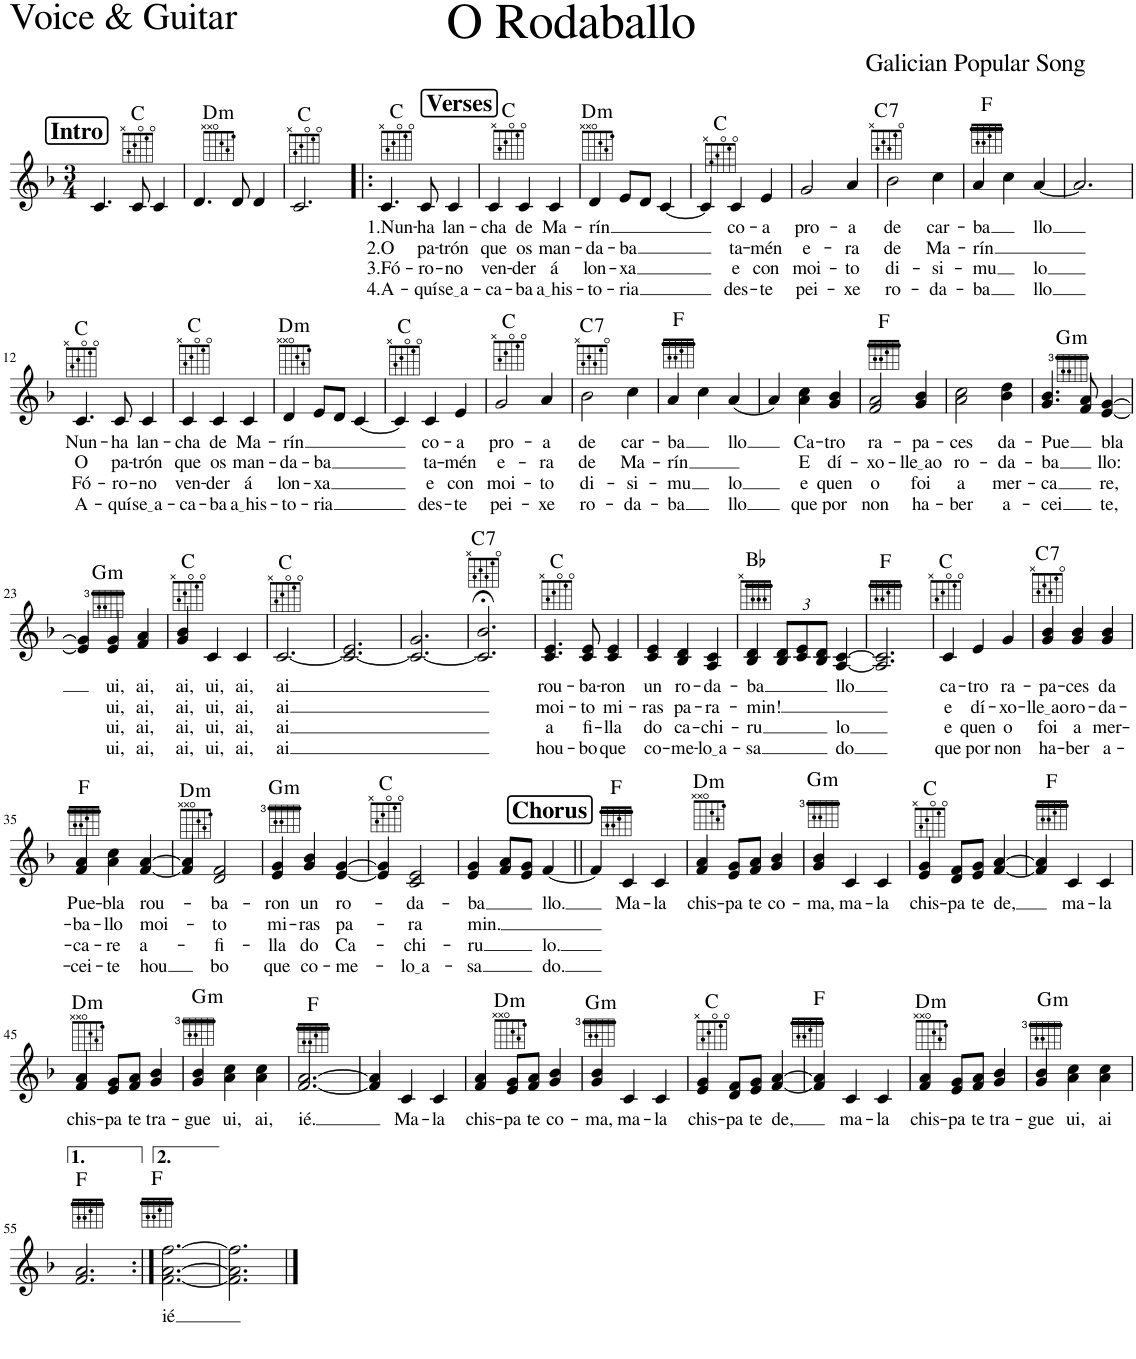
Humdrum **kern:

**kern	**text	**text	**text	**text	**harte
*part1	*part1	*part1	*part1	*part1	*part1
*staff1	*staff1	*staff1	*staff1	*staff1	*
*I"Voz	*	*	*	*	*
*I'V.	*	*	*	*	*
*clefG2	*	*	*	*	*
*k[b-]	*	*	*	*	*
*M3/4	*	*	*	*	*
!!LO:REH:place=s1:a:B:cj:fs=14:t=Intro
=1	=1	=1	=1	=1	=1
4.c/	.	.	.	.	C:maj
8c/	.	.	.	.	.
4c/	.	.	.	.	.
=2	=2	=2	=2	=2	=2
!	!	!	!	!	!LO:H:kt=m
4.d/	.	.	.	.	D:min
8d/	.	.	.	.	.
4d/	.	.	.	.	.
=3	=3	=3	=3	=3	=3
2.c/	.	.	.	.	C:maj
!!LO:REH:place=s1:a:B:cj:fs=14:t=Verses
=4!|:	=4!|:	=4!|:	=4!|:	=4!|:	=4!|:
!	!LO:LY:b	!LO:LY:b	!LO:LY:b	!LO:LY:b	!
4.c/	1.Nun-	2.O	3.Fó-	4.A-	C:maj
!	!LO:LY:b	!LO:LY:b	!LO:LY:b	!LO:LY:b	!
8c/	-ha	pa-	-ro-	-quí	.
!	!LO:LY:b	!LO:LY:b	!LO:LY:b	!LO:LY:b	!
4c/	lan-	-trón	-no	se a	.
=5	=5	=5	=5	=5	=5
!	!LO:LY:b	!LO:LY:b	!LO:LY:b	!LO:LY:b	!
4c/	-cha	que	ven-	-ca-	C:maj
!	!LO:LY:b	!LO:LY:b	!LO:LY:b	!LO:LY:b	!
4c/	de	os	-der	-ba	.
!	!LO:LY:b	!LO:LY:b	!LO:LY:b	!LO:LY:b	!
4c/	Ma-	man-	á	a his	.
=6	=6	=6	=6	=6	=6
!	!LO:LY:b	!LO:LY:b	!LO:LY:b	!LO:LY:b	!LO:H:kt=m
4d/	-rín	-da-	lon-	-to-	D:min
!	!	!LO:LY:b	!LO:LY:b	!LO:LY:b	!
8e/L	.	-ba	-xa	-ria	.
8d/J	.	.	.	.	.
[4c/	.	.	.	.	.
=7	=7	=7	=7	=7	=7
4c/]	.	.	.	.	C:maj
!	!LO:LY:b	!LO:LY:b	!LO:LY:b	!LO:LY:b	!
4c/	co-	ta-	e	-des-	.
!	!LO:LY:b	!LO:LY:b	!LO:LY:b	!LO:LY:b	!
4e/	-a	-mén	con	-te	.
=8	=8	=8	=8	=8	=8
!	!LO:LY:b	!LO:LY:b	!LO:LY:b	!LO:LY:b	!
2g/	pro-	e-	moi-	pei-	.
!	!LO:LY:b	!LO:LY:b	!LO:LY:b	!LO:LY:b	!
4a/	-a	-ra	-to	-xe	.
=9	=9	=9	=9	=9	=9
!	!LO:LY:b	!LO:LY:b	!LO:LY:b	!LO:LY:b	!LO:H:kt=7
2b-\	de	de	di-	ro-	C:7
!	!LO:LY:b	!LO:LY:b	!LO:LY:b	!LO:LY:b	!
4cc\	car-	Ma-	-si-	-da-	.
=10	=10	=10	=10	=10	=10
!	!LO:LY:b	!LO:LY:b	!LO:LY:b	!LO:LY:b	!
4a/	-ba	-rín	-mu	-ba	F:maj
4cc\	.	.	.	.	.
!	!LO:LY:b	!	!LO:LY:b	!LO:LY:b	!
[4a/	llo	.	lo	llo	.
=11	=11	=11	=11	=11	=11
2.a/]	.	.	.	.	.
!!LO:LB:g=z
=12	=12	=12	=12	=12	=12
!	!LO:LY:b	!LO:LY:b	!LO:LY:b	!LO:LY:b	!
4.c/	Nun-	O	Fó-	A-	C:maj
!	!LO:LY:b	!LO:LY:b	!LO:LY:b	!LO:LY:b	!
8c/	-ha	pa-	-ro-	-quí	.
!	!LO:LY:b	!LO:LY:b	!LO:LY:b	!LO:LY:b	!
4c/	lan-	-trón	-no	se a	.
=13	=13	=13	=13	=13	=13
!	!LO:LY:b	!LO:LY:b	!LO:LY:b	!LO:LY:b	!
4c/	-cha	que	ven-	-ca-	C:maj
!	!LO:LY:b	!LO:LY:b	!LO:LY:b	!LO:LY:b	!
4c/	de	os	-der	-ba	.
!	!LO:LY:b	!LO:LY:b	!LO:LY:b	!LO:LY:b	!
4c/	Ma-	man-	á	a his	.
=14	=14	=14	=14	=14	=14
!	!LO:LY:b	!LO:LY:b	!LO:LY:b	!LO:LY:b	!LO:H:kt=m
4d/	-rín	-da-	lon-	-to-	D:min
!	!	!LO:LY:b	!LO:LY:b	!LO:LY:b	!
8e/L	.	-ba	-xa	-ria	.
8d/J	.	.	.	.	.
[4c/	.	.	.	.	.
=15	=15	=15	=15	=15	=15
4c/]	.	.	.	.	C:maj
!	!LO:LY:b	!LO:LY:b	!LO:LY:b	!LO:LY:b	!
4c/	co-	ta-	e	-des-	.
!	!LO:LY:b	!LO:LY:b	!LO:LY:b	!LO:LY:b	!
4e/	-a	-mén	con	-te	.
=16	=16	=16	=16	=16	=16
!	!LO:LY:b	!LO:LY:b	!LO:LY:b	!LO:LY:b	!
2g/	pro-	e-	moi-	pei-	C:maj
!	!LO:LY:b	!LO:LY:b	!LO:LY:b	!LO:LY:b	!
4a/	-a	-ra	-to	-xe	.
=17	=17	=17	=17	=17	=17
!	!LO:LY:b	!LO:LY:b	!LO:LY:b	!LO:LY:b	!LO:H:kt=7
2b-\	de	de	di-	ro-	C:7
!	!LO:LY:b	!LO:LY:b	!LO:LY:b	!LO:LY:b	!
4cc\	car-	Ma-	-si-	-da-	.
=18	=18	=18	=18	=18	=18
!	!LO:LY:b	!LO:LY:b	!LO:LY:b	!LO:LY:b	!
4a/	-ba	-rín	-mu	-ba	F:maj
4cc\	.	.	.	.	.
!	!LO:LY:b	!	!LO:LY:b	!LO:LY:b	!
(4a/	llo	.	lo	llo	.
=19	=19	=19	=19	=19	=19
4a/)	.	.	.	.	.
!	!LO:LY:b	!LO:LY:b	!LO:LY:b	!LO:LY:b	!
4a\ 4cc\	-Ca-	E	e	que	.
!	!LO:LY:b	!LO:LY:b	!LO:LY:b	!LO:LY:b	!
4g/ 4b-/	-tro	dí-	quen	por	.
=20	=20	=20	=20	=20	=20
!	!LO:LY:b	!LO:LY:b	!LO:LY:b	!LO:LY:b	!
2f/ 2a/	ra-	-xo-	o	non	F:maj
!	!LO:LY:b	!LO:LY:b	!LO:LY:b	!LO:LY:b	!
4g/ 4b-/	-pa-	lle ao	foi	ha-	.
=21	=21	=21	=21	=21	=21
!	!LO:LY:b	!LO:LY:b	!LO:LY:b	!LO:LY:b	!
2a\ 2cc\	-ces	ro-	a	-ber	.
!	!LO:LY:b	!LO:LY:b	!LO:LY:b	!LO:LY:b	!
4b-\ 4dd\	da-	-da-	mer-	a-	.
=22	=22	=22	=22	=22	=22
!	!LO:LY:b	!LO:LY:b	!LO:LY:b	!LO:LY:b	!LO:H:kt=m
4.g/ 4.b-/	-Pue	-ba	-ca	-cei	G:min
8f/ 8a/	.	.	.	.	.
!	!LO:LY:b	!LO:LY:b	!LO:LY:b	!LO:LY:b	!
[4e/ [4g/	bla	llo:	re,	te,	.
!!LO:LB:g=z
=23	=23	=23	=23	=23	=23
!	!	!	!	!	!LO:H:kt=m
4e/] 4g/]	.	.	.	.	G:min
!	!LO:LY:b	!LO:LY:b	!LO:LY:b	!LO:LY:b	!
4e/ 4g/	ui,	ui,	ui,	ui,	.
!	!LO:LY:b	!LO:LY:b	!LO:LY:b	!LO:LY:b	!
4f/ 4a/	ai,	ai,	ai,	ai,	.
=24	=24	=24	=24	=24	=24
!	!LO:LY:b	!LO:LY:b	!LO:LY:b	!LO:LY:b	!
4g/ 4b-/	ai,	ai,	ai,	ai,	C:maj
!	!LO:LY:b	!LO:LY:b	!LO:LY:b	!LO:LY:b	!
4c/	ui,	ui,	ui,	ui,	.
!	!LO:LY:b	!LO:LY:b	!LO:LY:b	!LO:LY:b	!
4c/	ai,	ai,	ai,	ai,	.
=25	=25	=25	=25	=25	=25
!	!LO:LY:b	!LO:LY:b	!LO:LY:b	!LO:LY:b	!
[2.c/	ai	ai	ai	ai	C:maj
=26	=26	=26	=26	=26	=26
2.c/_ 2.e/	.	.	.	.	.
=27	=27	=27	=27	=27	=27
2.c/_ 2.g/	.	.	.	.	.
=28	=28	=28	=28	=28	=28
!	!	!	!	!	!LO:H:kt=7
2.c/];< 2.b-/;<	.	.	.	.	C:7
=29	=29	=29	=29	=29	=29
!	!LO:LY:b	!LO:LY:b	!LO:LY:b	!LO:LY:b	!
4.c/ 4.e/	rou-	moi-	a	hou-	C:maj
!	!LO:LY:b	!LO:LY:b	!LO:LY:b	!LO:LY:b	!
8c/ 8e/	-ba-	-to	fi-	-bo	.
!	!LO:LY:b	!LO:LY:b	!LO:LY:b	!LO:LY:b	!
4c/ 4e/	-ron	mi-	-lla	que	.
=30	=30	=30	=30	=30	=30
!	!LO:LY:b	!LO:LY:b	!LO:LY:b	!LO:LY:b	!
4c/ 4e/	un	-ras	do	co-	.
!	!LO:LY:b	!LO:LY:b	!LO:LY:b	!LO:LY:b	!
4B-/ 4d/	ro-	pa-	ca-	-me-	.
!	!LO:LY:b	!LO:LY:b	!LO:LY:b	!LO:LY:b	!
4A/ 4c/	-da-	-ra-	-chi-	lo a	.
=31	=31	=31	=31	=31	=31
!	!LO:LY:b	!LO:LY:b	!LO:LY:b	!LO:LY:b	!
4B-/ 4d/	-ba	-min!	-ru	-sa	Bb:maj
*Xbrackettup	*	*	*	*	*
12B-/ 12d/L	.	.	.	.	.
12c/ 12e/	.	.	.	.	.
12B-/ 12d/J	.	.	.	.	.
!	!LO:LY:b	!	!LO:LY:b	!LO:LY:b	!
[4A/ [4c/	llo	.	lo	do	.
=32	=32	=32	=32	=32	=32
2.A/] 2.c/]	.	.	.	.	F:maj
=33	=33	=33	=33	=33	=33
!	!LO:LY:b	!LO:LY:b	!LO:LY:b	!LO:LY:b	!
4c/	ca-	e	e	que	C:maj
!	!LO:LY:b	!LO:LY:b	!LO:LY:b	!LO:LY:b	!
4e/	-tro	dí-	quen	por	.
!	!LO:LY:b	!LO:LY:b	!LO:LY:b	!LO:LY:b	!
4g/	ra-	-xo-	o	non	.
=34	=34	=34	=34	=34	=34
!	!LO:LY:b	!LO:LY:b	!LO:LY:b	!LO:LY:b	!LO:H:kt=7
4g/ 4b-/	-pa-	lle ao	foi	ha-	C:7
!	!LO:LY:b	!LO:LY:b	!LO:LY:b	!LO:LY:b	!
4g/ 4b-/	-ces	ro-	a	-ber	.
!	!LO:LY:b	!LO:LY:b	!LO:LY:b	!LO:LY:b	!
4g/ 4b-/	da	-da-	mer-	a-	.
!!LO:LB:g=z
=35	=35	=35	=35	=35	=35
!	!LO:LY:b	!LO:LY:b	!LO:LY:b	!LO:LY:b	!
4f/ 4a/	Pue-	-ba-	-ca-	-cei-	F:maj
!	!LO:LY:b	!LO:LY:b	!LO:LY:b	!LO:LY:b	!
4a\ 4cc\	-bla	-llo	re	te	.
!	!LO:LY:b	!LO:LY:b	!LO:LY:b	!LO:LY:b	!
[4f/ [4a/	rou-	moi-	a-	hou	.
=36	=36	=36	=36	=36	=36
!	!	!	!	!	!LO:H:kt=m
4f/] 4a/]	.	.	.	.	D:min
!	!LO:LY:b	!LO:LY:b	!LO:LY:b	!LO:LY:b	!
2d/ 2f/	-ba-	to	-fi-	bo	.
=37	=37	=37	=37	=37	=37
!	!LO:LY:b	!LO:LY:b	!LO:LY:b	!LO:LY:b	!LO:H:kt=m
4e/ 4g/	-ron	mi-	-lla	que	G:min
!	!LO:LY:b	!LO:LY:b	!LO:LY:b	!LO:LY:b	!
4g/ 4b-/	un	-ras	do	co-	.
!	!LO:LY:b	!LO:LY:b	!LO:LY:b	!LO:LY:b	!
[4e/ [4g/	ro-	-pa-	Ca-	-me-	.
=38	=38	=38	=38	=38	=38
4e/] 4g/]	.	.	.	.	C:maj
!	!LO:LY:b	!LO:LY:b	!LO:LY:b	!LO:LY:b	!
2c/ 2e/	-da-	ra	chi-	lo a	.
=39	=39	=39	=39	=39	=39
!	!LO:LY:b	!LO:LY:b	!LO:LY:b	!LO:LY:b	!
4e/ 4g/	-ba	min.	-ru	-sa	.
8f/ 8a/L	.	.	.	.	.
8e/ 8g/J	.	.	.	.	.
!	!LO:LY:b	!	!LO:LY:b	!LO:LY:b	!
[4f/	llo.	.	lo.	do.	.
!!LO:REH:place=s1:a:B:cj:fs=14:t=Chorus:qo=1
=40||	=40||	=40||	=40||	=40||	=40||
4f/]	.	.	.	.	F:maj
!	!LO:LY:b	!	!	!	!
4c/	Ma-	.	.	.	.
!	!LO:LY:b	!	!	!	!
4c/	-la	.	.	.	.
=41	=41	=41	=41	=41	=41
!	!LO:LY:b	!	!	!	!LO:H:kt=m
4f/ 4a/	chis-	.	.	.	D:min
!	!LO:LY:b	!	!	!	!
8e/ 8g/L	-pa	.	.	.	.
!	!LO:LY:b	!	!	!	!
8f/ 8a/J	te	.	.	.	.
!	!LO:LY:b	!	!	!	!
4g/ 4b-/	co-	.	.	.	.
=42	=42	=42	=42	=42	=42
!	!LO:LY:b	!	!	!	!LO:H:kt=m
4g/ 4b-/	-ma,	.	.	.	G:min
!	!LO:LY:b	!	!	!	!
4c/	ma-	.	.	.	.
!	!LO:LY:b	!	!	!	!
4c/	-la	.	.	.	.
=43	=43	=43	=43	=43	=43
!	!LO:LY:b	!	!	!	!
4e/ 4g/	chis-	.	.	.	C:maj
!	!LO:LY:b	!	!	!	!
8d/ 8f/L	-pa	.	.	.	.
!	!LO:LY:b	!	!	!	!
8e/ 8g/J	te	.	.	.	.
!	!LO:LY:b	!	!	!	!
[4f/ [4a/	de,	.	.	.	.
=44	=44	=44	=44	=44	=44
4f/] 4a/]	.	.	.	.	F:maj
!	!LO:LY:b	!	!	!	!
4c/	ma-	.	.	.	.
!	!LO:LY:b	!	!	!	!
4c/	-la	.	.	.	.
!!LO:LB:g=z
=45	=45	=45	=45	=45	=45
!	!LO:LY:b	!	!	!	!LO:H:kt=m
4f/ 4a/	chis-	.	.	.	D:min
!	!LO:LY:b	!	!	!	!
8e/ 8g/L	-pa	.	.	.	.
!	!LO:LY:b	!	!	!	!
8f/ 8a/J	te	.	.	.	.
!	!LO:LY:b	!	!	!	!
4g/ 4b-/	tra-	.	.	.	.
=46	=46	=46	=46	=46	=46
!	!LO:LY:b	!	!	!	!LO:H:kt=m
4g/ 4b-/	-gue	.	.	.	G:min
!	!LO:LY:b	!	!	!	!
4a\ 4cc\	ui,	.	.	.	.
!	!LO:LY:b	!	!	!	!
4a\ 4cc\	ai,	.	.	.	.
=47	=47	=47	=47	=47	=47
!	!LO:LY:b	!	!	!	!
[2.f/ [2.a/	ié.	.	.	.	F:maj
=48	=48	=48	=48	=48	=48
4f/] 4a/]	.	.	.	.	.
!	!LO:LY:b	!	!	!	!
4c/	Ma-	.	.	.	.
!	!LO:LY:b	!	!	!	!
4c/	-la	.	.	.	.
=49	=49	=49	=49	=49	=49
!	!LO:LY:b	!	!	!	!LO:H:kt=m
4f/ 4a/	chis-	.	.	.	D:min
!	!LO:LY:b	!	!	!	!
8e/ 8g/L	-pa	.	.	.	.
!	!LO:LY:b	!	!	!	!
8f/ 8a/J	te	.	.	.	.
!	!LO:LY:b	!	!	!	!
4g/ 4b-/	co-	.	.	.	.
=50	=50	=50	=50	=50	=50
!	!LO:LY:b	!	!	!	!LO:H:kt=m
4g/ 4b-/	-ma,	.	.	.	G:min
!	!LO:LY:b	!	!	!	!
4c/	ma-	.	.	.	.
!	!LO:LY:b	!	!	!	!
4c/	-la	.	.	.	.
=51	=51	=51	=51	=51	=51
!	!LO:LY:b	!	!	!	!
4e/ 4g/	chis-	.	.	.	C:maj
!	!LO:LY:b	!	!	!	!
8d/ 8f/L	-pa	.	.	.	.
!	!LO:LY:b	!	!	!	!
8e/ 8g/J	te	.	.	.	.
!	!LO:LY:b	!	!	!	!
[4f/ [4a/	de,	.	.	.	.
=52	=52	=52	=52	=52	=52
4f/] 4a/]	.	.	.	.	F:maj
!	!LO:LY:b	!	!	!	!
4c/	ma-	.	.	.	.
!	!LO:LY:b	!	!	!	!
4c/	-la	.	.	.	.
=53	=53	=53	=53	=53	=53
!	!LO:LY:b	!	!	!	!LO:H:kt=m
4f/ 4a/	chis-	.	.	.	D:min
!	!LO:LY:b	!	!	!	!
8e/ 8g/L	-pa	.	.	.	.
!	!LO:LY:b	!	!	!	!
8f/ 8a/J	te	.	.	.	.
!	!LO:LY:b	!	!	!	!
4g/ 4b-/	tra-	.	.	.	.
=54	=54	=54	=54	=54	=54
!	!LO:LY:b	!	!	!	!LO:H:kt=m
4g/ 4b-/	-gue	.	.	.	G:min
!	!LO:LY:b	!	!	!	!
4a\ 4cc\	ui,	.	.	.	.
!	!LO:LY:b	!	!	!	!
4a\ 4cc\	ai	.	.	.	.
!!LO:LB:g=z
=55	=55	=55	=55	=55	=55
2.f/ 2.a/	.	.	.	.	F:maj
=56:|!	=56:|!	=56:|!	=56:|!	=56:|!	=56:|!
!	!LO:LY:b	!	!	!	!
[2.f\ [2.a\ [2.ff\	ié	.	.	.	.
=57	=57	=57	=57	=57	=57
2.f\] 2.a\] 2.ff\]	.	.	.	.	F:maj
==	==	==	==	==	==
*-	*-	*-	*-	*-	*-
